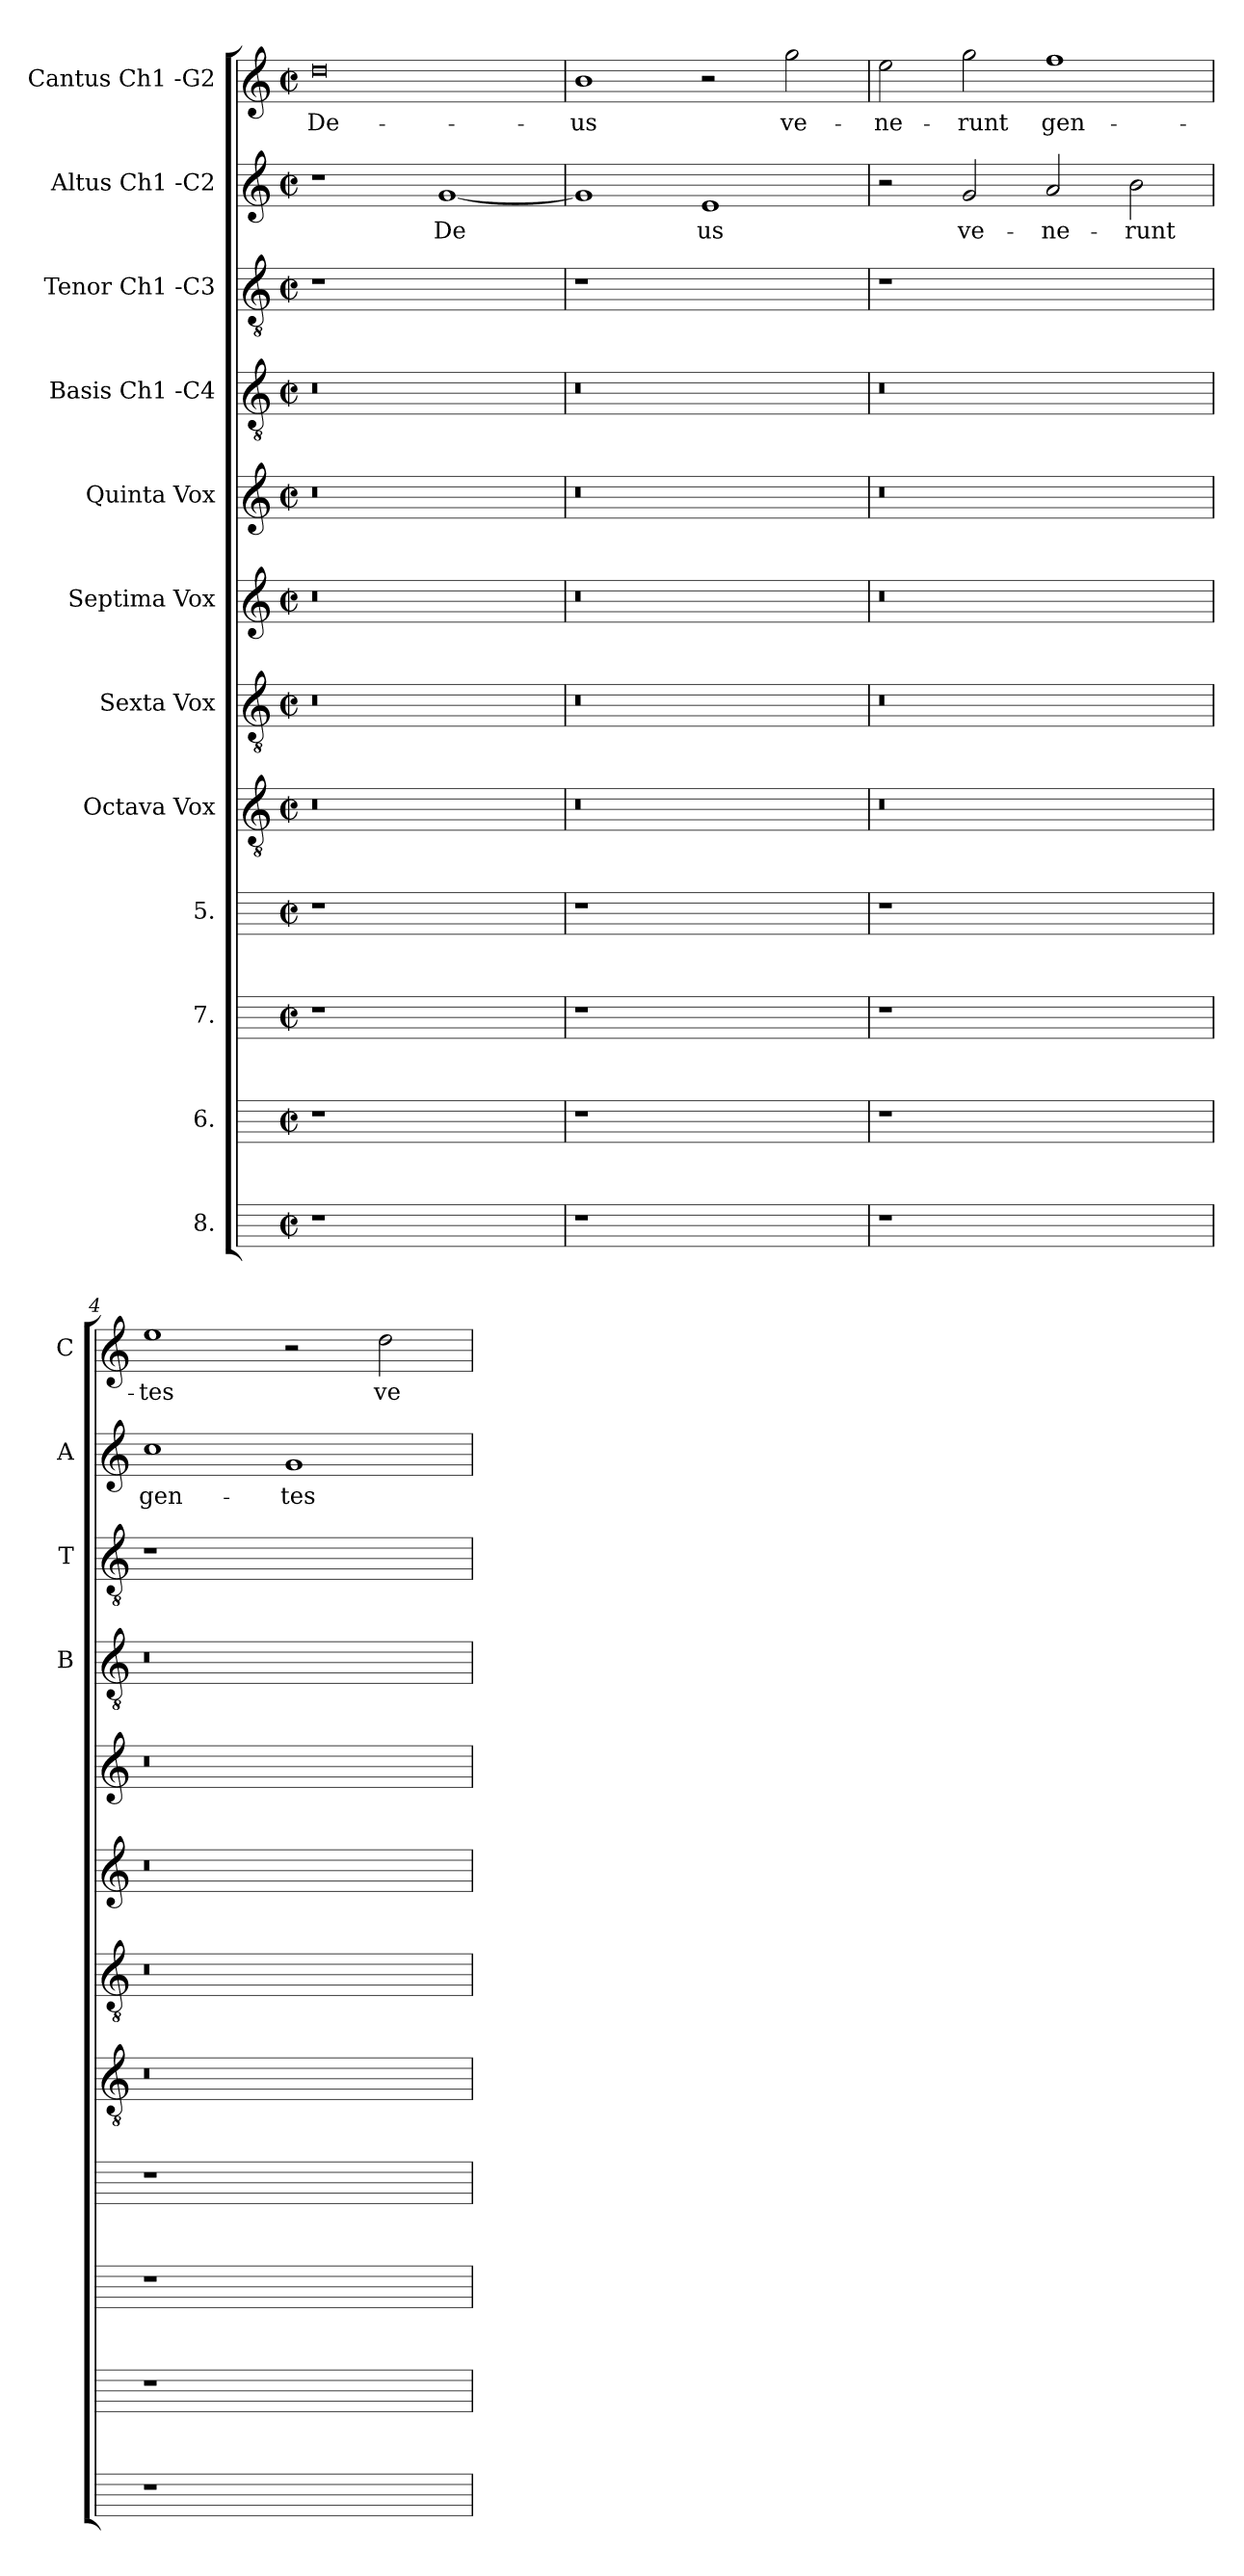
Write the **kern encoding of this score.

**kern	**kern	**kern	**kern	**kern	**kern	**kern	**kern	**kern	**kern	**kern	**text	**kern	**text
*part12	*part11	*part10	*part9	*part8	*part7	*part6	*part5	*part4	*part3	*part2	*part2	*part1	*part1
*staff12	*staff11	*staff10	*staff9	*staff8	*staff7	*staff6	*staff5	*staff4	*staff3	*staff2	*staff2	*staff1	*staff1
*I"8.	*I"6.	*I"7.	*I"5.	*I"Octava  Vox	*I"Sexta  Vox	*I"Septima  Vox	*I"Quinta  Vox	*I"Basis  Ch1 -C4	*I"Tenor  Ch1 -C3	*I"Altus  Ch1 -C2	*	*I"Cantus  Ch1 -G2	*
*	*	*	*	*	*	*	*	*I'B	*I'T	*I'A	*	*I'C	*
!!LO:PB:g=z
*stria5	*stria5	*stria5	*stria5	*stria5	*stria5	*stria5	*stria5	*stria5	*stria5	*stria5	*	*stria5	*
*	*	*	*	*clefGv2	*clefGv2	*clefG2	*clefG2	*clefGv2	*clefGv2	*clefG2	*	*clefG2	*
*k[]	*k[]	*k[]	*k[]	*k[]	*k[]	*k[]	*k[]	*k[]	*k[]	*k[]	*	*k[]	*
*C:	*C:	*C:	*C:	*C:	*C:	*C:	*C:	*C:	*C:	*C:	*	*C:	*
*M2/2	*M2/2	*M2/2	*M2/2	*M2/2	*M2/2	*M2/2	*M2/2	*M2/2	*M2/2	*M2/2	*	*M2/2	*
*met(c|)	*met(c|)	*met(c|)	*met(c|)	*met(c|)	*met(c|)	*met(c|)	*met(c|)	*met(c|)	*met(c|)	*met(c|)	*	*met(c|)	*
=1	=1	=1	=1	=1	=1	=1	=1	=1	=1	=1	=1	=1	=1
!	!	!	!	!	!	!	!	!	!	!	!	!	!LO:LY:b:cj
1r	1r	1r	1r	0r	0r	0r	0r	0r	1r	1r	.	0dd	De-
!	!	!	!	!	!	!	!	!	!	!	!LO:LY:b:cj	!	!
1ryy	1ryy	1ryy	1ryy	.	.	.	.	.	1ryy	[<1g	De-	.	.
=2	=2	=2	=2	=2	=2	=2	=2	=2	=2	=2	=2	=2	=2
!	!	!	!	!	!	!	!	!	!	!	!LO:LY:b:cj	!	!LO:LY:b:cj
1r	1r	1r	1r	0r	0r	0r	0r	0r	1r	1g]	--	1b	-us
!	!	!	!	!	!	!	!	!	!	!	!LO:LY:b:cj	!	!
1ryy	1ryy	1ryy	1ryy	.	.	.	.	.	1ryy	1e	-us	2r	.
!	!	!	!	!	!	!	!	!	!	!	!	!	!LO:LY:b:cj
.	.	.	.	.	.	.	.	.	.	.	.	2gg\	ve-
=3	=3	=3	=3	=3	=3	=3	=3	=3	=3	=3	=3	=3	=3
!	!	!	!	!	!	!	!	!	!	!	!	!	!LO:LY:b:cj
1r	1r	1r	1r	0r	0r	0r	0r	0r	1r	2r	.	2ee\	-ne-
!	!	!	!	!	!	!	!	!	!	!	!LO:LY:b:cj	!	!LO:LY:b:cj
.	.	.	.	.	.	.	.	.	.	2g/	ve-	2gg\	-runt
!	!	!	!	!	!	!	!	!	!	!	!LO:LY:b:cj	!	!LO:LY:b:cj
1ryy	1ryy	1ryy	1ryy	.	.	.	.	.	1ryy	2a/	-ne-	1ff	gen-
!	!	!	!	!	!	!	!	!	!	!	!LO:LY:b:cj	!	!
.	.	.	.	.	.	.	.	.	.	2b\	-runt	.	.
=4	=4	=4	=4	=4	=4	=4	=4	=4	=4	=4	=4	=4	=4
!	!	!	!	!	!	!	!	!	!	!	!LO:LY:b:cj	!	!LO:LY:b:cj
1r	1r	1r	1r	0r	0r	0r	0r	0r	1r	1cc	gen-	1ee	-tes
!	!	!	!	!	!	!	!	!	!	!	!LO:LY:b:cj	!	!
1ryy	1ryy	1ryy	1ryy	.	.	.	.	.	1ryy	1g	-tes	2r	.
!	!	!	!	!	!	!	!	!	!	!	!	!	!LO:LY:b:cj
.	.	.	.	.	.	.	.	.	.	.	.	2dd\	ve-
=	=	=	=	=	=	=	=	=	=	=	=	=	=
*-	*-	*-	*-	*-	*-	*-	*-	*-	*-	*-	*-	*-	*-
